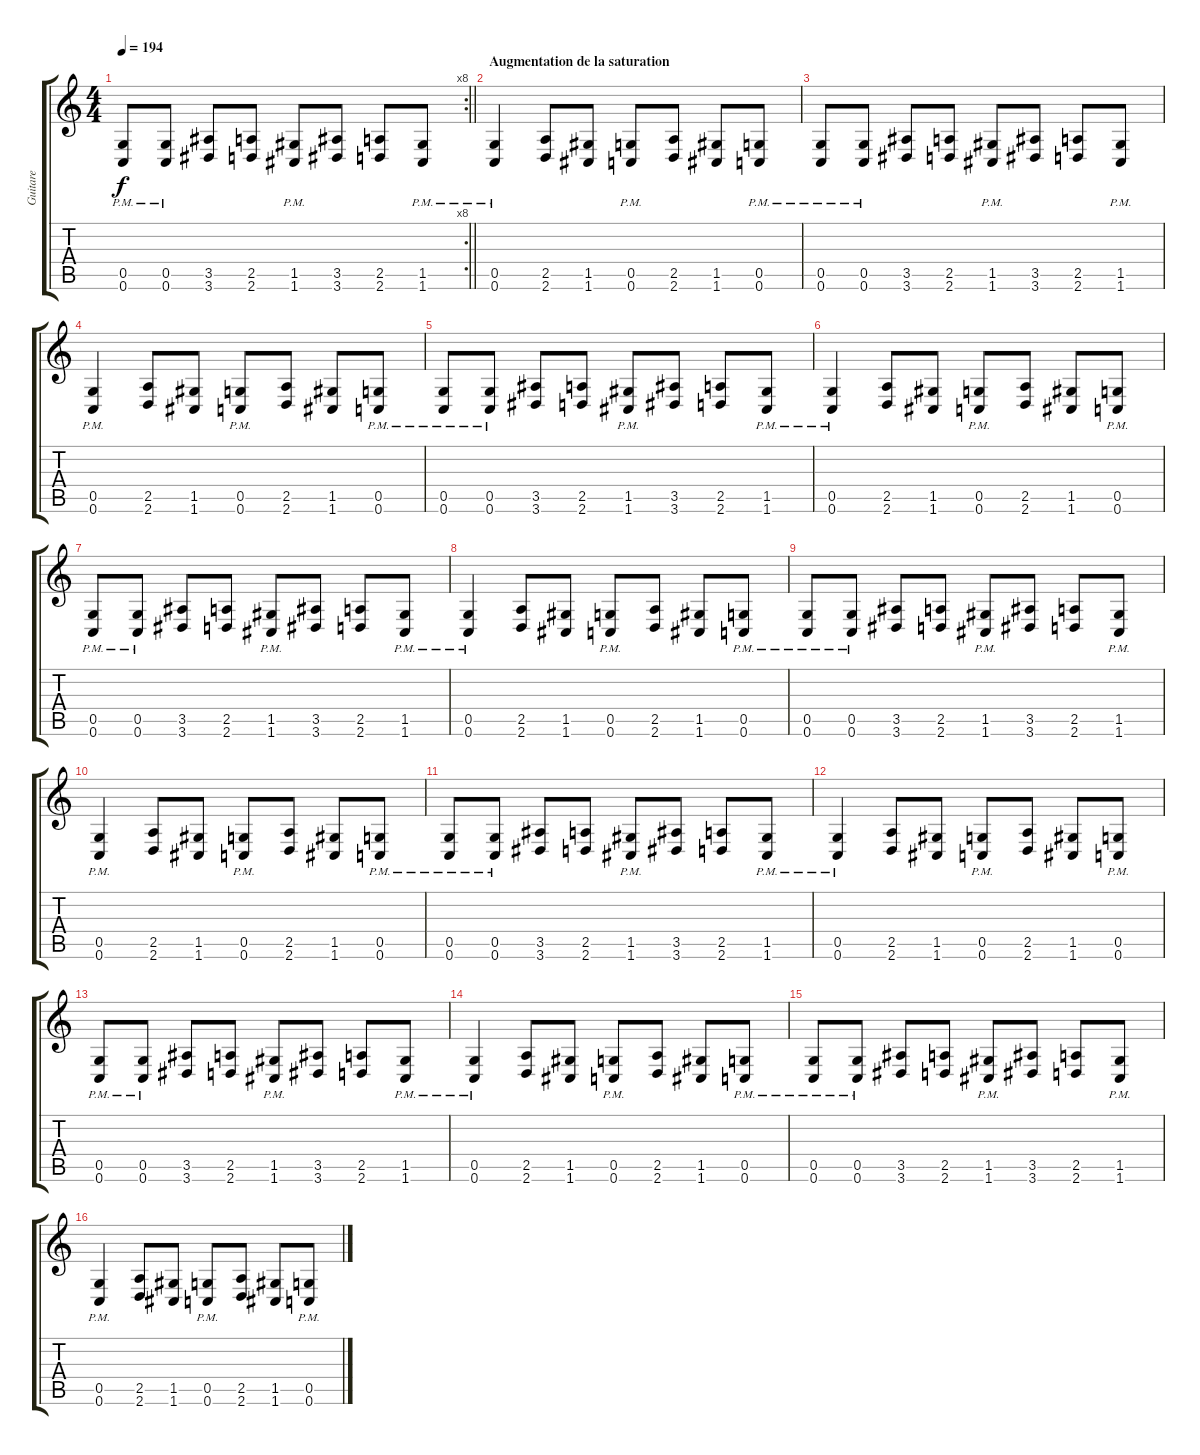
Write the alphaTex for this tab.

\track ("Guitare" "Guitare") {instrument distortionguitar}
\staff {score tabs}
\tuning (D4 A3 F3 C3 G2 C2) {hide}
\rc 8
\ts (4 4)
\tempo 194
\clef g2
\barLineRight lightlight
\ks c
(0.5{pm} 0.6{pm}).8{dy f} (0.5{pm} 0.6{pm}).8 (3.5 3.6).8 (2.5 2.6).8 (1.5{pm} 1.6{pm}).8 (3.5 3.6).8 (2.5 2.6).8 (1.5{pm} 1.6{pm}).8 |
\section ("" "Augmentation de la saturation")
(0.5{pm} 0.6).4{volume 16} (2.5 2.6).8 (1.5 1.6).8 (0.5{pm} 0.6{pm}).8 (2.5 2.6).8 (1.5 1.6).8 (0.5{pm} 0.6{pm}).8 |
(0.5{pm} 0.6{pm}).8 (0.5{pm} 0.6{pm}).8 (3.5 3.6).8 (2.5 2.6).8 (1.5{pm} 1.6{pm}).8 (3.5 3.6).8 (2.5 2.6).8 (1.5{pm} 1.6{pm}).8 |
(0.5{pm} 0.6).4 (2.5 2.6).8 (1.5 1.6).8 (0.5{pm} 0.6{pm}).8 (2.5 2.6).8 (1.5 1.6).8 (0.5{pm} 0.6{pm}).8 |
(0.5{pm} 0.6{pm}).8 (0.5{pm} 0.6{pm}).8 (3.5 3.6).8 (2.5 2.6).8 (1.5{pm} 1.6{pm}).8 (3.5 3.6).8 (2.5 2.6).8 (1.5{pm} 1.6{pm}).8 |
(0.5{pm} 0.6).4 (2.5 2.6).8 (1.5 1.6).8 (0.5{pm} 0.6{pm}).8 (2.5 2.6).8 (1.5 1.6).8 (0.5{pm} 0.6{pm}).8 |
(0.5{pm} 0.6{pm}).8 (0.5{pm} 0.6{pm}).8 (3.5 3.6).8 (2.5 2.6).8 (1.5{pm} 1.6{pm}).8 (3.5 3.6).8 (2.5 2.6).8 (1.5{pm} 1.6{pm}).8 |
(0.5{pm} 0.6).4 (2.5 2.6).8 (1.5 1.6).8 (0.5{pm} 0.6{pm}).8 (2.5 2.6).8 (1.5 1.6).8 (0.5{pm} 0.6{pm}).8 |
(0.5{pm} 0.6{pm}).8 (0.5{pm} 0.6{pm}).8 (3.5 3.6).8 (2.5 2.6).8 (1.5{pm} 1.6{pm}).8 (3.5 3.6).8 (2.5 2.6).8 (1.5{pm} 1.6{pm}).8 |
(0.5{pm} 0.6).4 (2.5 2.6).8 (1.5 1.6).8 (0.5{pm} 0.6{pm}).8 (2.5 2.6).8 (1.5 1.6).8 (0.5{pm} 0.6{pm}).8 |
(0.5{pm} 0.6{pm}).8 (0.5{pm} 0.6{pm}).8 (3.5 3.6).8 (2.5 2.6).8 (1.5{pm} 1.6{pm}).8 (3.5 3.6).8 (2.5 2.6).8 (1.5{pm} 1.6{pm}).8 |
(0.5{pm} 0.6).4 (2.5 2.6).8 (1.5 1.6).8 (0.5{pm} 0.6{pm}).8 (2.5 2.6).8 (1.5 1.6).8 (0.5{pm} 0.6{pm}).8 |
(0.5{pm} 0.6{pm}).8 (0.5{pm} 0.6{pm}).8 (3.5 3.6).8 (2.5 2.6).8 (1.5{pm} 1.6{pm}).8 (3.5 3.6).8 (2.5 2.6).8 (1.5{pm} 1.6{pm}).8 |
(0.5{pm} 0.6).4 (2.5 2.6).8 (1.5 1.6).8 (0.5{pm} 0.6{pm}).8 (2.5 2.6).8 (1.5 1.6).8 (0.5{pm} 0.6{pm}).8 |
(0.5{pm} 0.6{pm}).8 (0.5{pm} 0.6{pm}).8 (3.5 3.6).8 (2.5 2.6).8 (1.5{pm} 1.6{pm}).8 (3.5 3.6).8 (2.5 2.6).8 (1.5{pm} 1.6{pm}).8 |
(0.5{pm} 0.6).4 (2.5 2.6).8 (1.5 1.6).8 (0.5{pm} 0.6{pm}).8 (2.5 2.6).8 (1.5 1.6).8 (0.5{pm} 0.6{pm}).8
